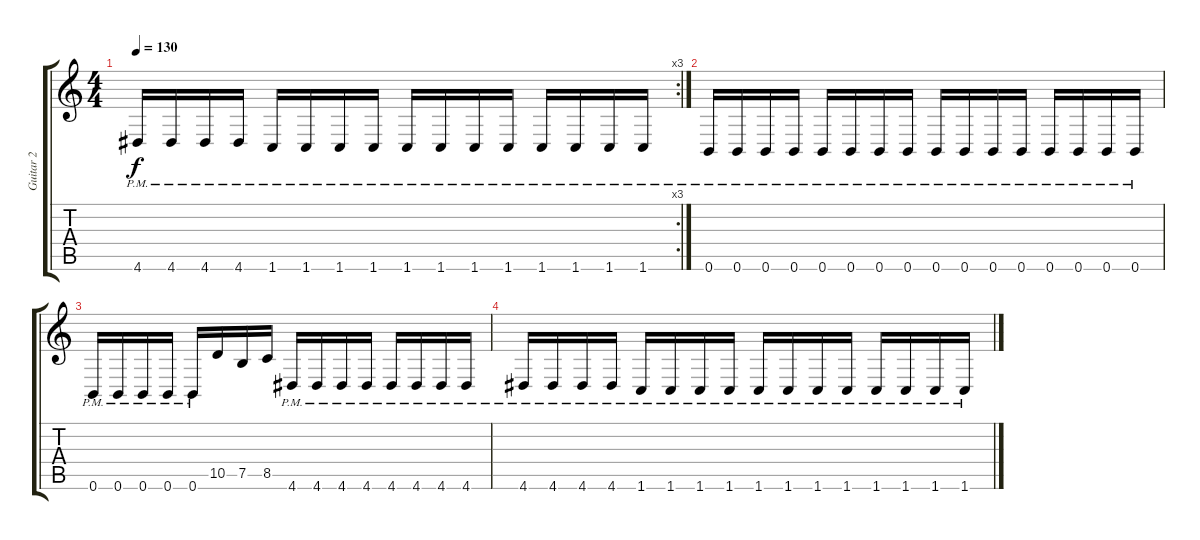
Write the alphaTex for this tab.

\track ("Guitar 2" "Guitar 2") {instrument distortionguitar}
\staff {score tabs}
\tuning (B3 Gb3 D3 A2 E2 B1) {hide}
\rc 3
\ts (4 4)
\tempo 130
\clef g2
\ks c
4.6{pm}.16{dy f} 4.6{pm}.16 4.6{pm}.16 4.6{pm}.16 1.6{pm}.16 1.6{pm}.16 1.6{pm}.16 1.6{pm}.16 1.6{pm}.16 1.6{pm}.16 1.6{pm}.16 1.6{pm}.16 1.6{pm}.16 1.6{pm}.16 1.6{pm}.16 1.6{pm}.16 |
0.6{pm}.16 0.6{pm}.16 0.6{pm}.16 0.6{pm}.16 0.6{pm}.16 0.6{pm}.16 0.6{pm}.16 0.6{pm}.16 0.6{pm}.16 0.6{pm}.16 0.6{pm}.16 0.6{pm}.16 0.6{pm}.16 0.6{pm}.16 0.6{pm}.16 0.6{pm}.16 |
0.6{pm}.16{volume 10} 0.6{pm}.16 0.6{pm}.16 0.6{pm}.16 0.6{pm}.16 10.5.16 7.5.16 8.5.16 4.6{pm}.16 4.6{pm}.16 4.6{pm}.16 4.6{pm}.16 4.6{pm}.16 4.6{pm}.16 4.6{pm}.16 4.6{pm}.16 |
4.6{pm}.16{volume 8} 4.6{pm}.16 4.6{pm}.16 4.6{pm}.16 1.6{pm}.16{volume 7} 1.6{pm}.16 1.6{pm}.16 1.6{pm}.16 1.6{pm}.16{volume 6} 1.6{pm}.16 1.6{pm}.16 1.6{pm}.16 1.6{pm}.16{volume 3} 1.6{pm}.16 1.6{pm}.16 1.6{pm}.16
